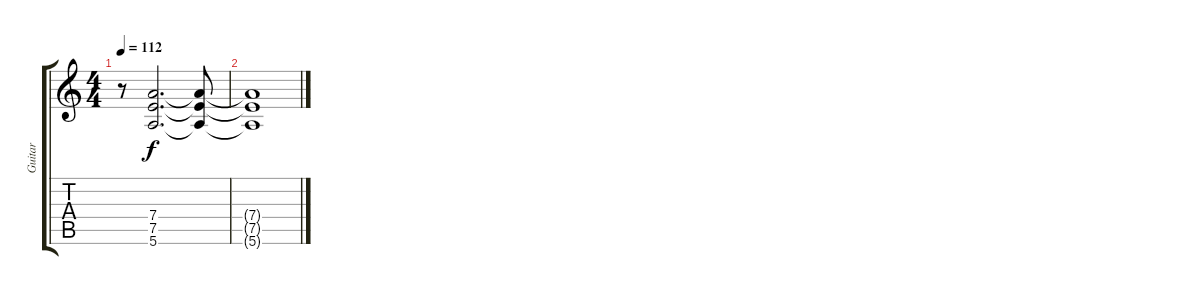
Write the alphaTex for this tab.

\track ("Guitar" "Guitar") {instrument acousticguitarsteel}
\staff {score tabs}
\tuning (E4 B3 G3 D3 A2 E2) {hide}
\ts (4 4)
\tempo 112
\clef g2
\ks c
r.8{dy f} (7.4 7.5 5.6).2{d} (7.4{t} 7.5{t} 5.6{t}).8 |
(7.4{t} 7.5{t} 5.6{t}).1{volume 0}
